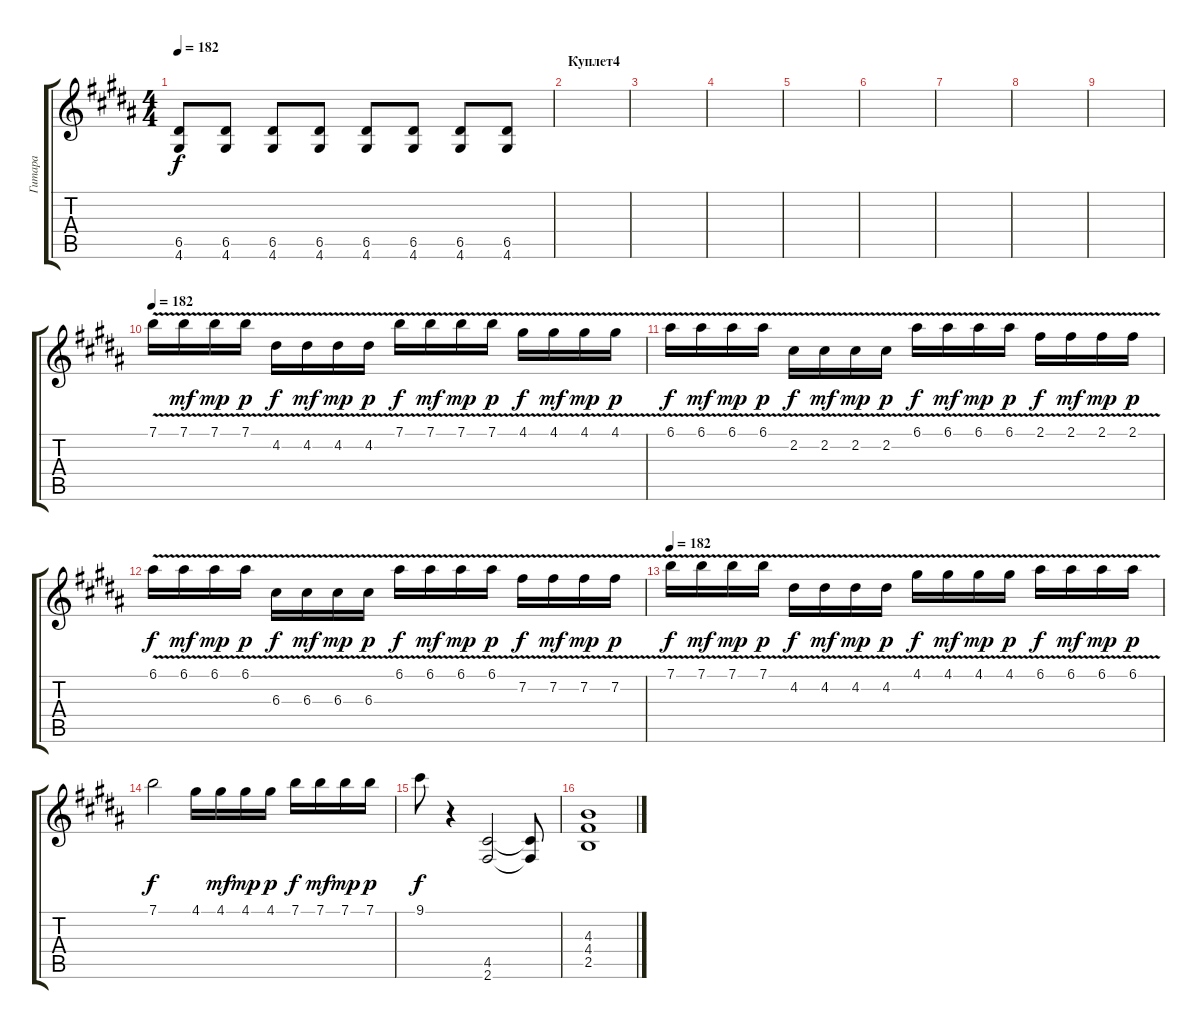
\track ("Гитара" "Гитара") {instrument overdrivenguitar}
\staff {score tabs}
\tuning (E4 B3 G3 D3 A2 E2) {hide}
\ts (4 4)
\tempo 182
\clef g2
\ks b
(6.5 4.6).8{dy f} (6.5 4.6).8 (6.5 4.6).8 (6.5 4.6).8 (6.5 4.6).8 (6.5 4.6).8 (6.5 4.6).8 (6.5 4.6).8 |
\section ("" "Куплет4")
|
|
|
|
|
|
|
|
\tempo 182
7.1{v}.16{volume 12 instrument distortionguitar} 7.1{v}.16{dy mf} 7.1{v}.16{dy mp} 7.1{v}.16{dy p} 4.2{v}.16{dy f} 4.2{v}.16{dy mf} 4.2{v}.16{dy mp} 4.2{v}.16{dy p} 7.1{v}.16{dy f} 7.1{v}.16{dy mf} 7.1{v}.16{dy mp} 7.1{v}.16{dy p} 4.1{v}.16{dy f} 4.1{v}.16{dy mf} 4.1{v}.16{dy mp} 4.1{v}.16{dy p} |
6.1{v}.16{dy f} 6.1{v}.16{dy mf} 6.1{v}.16{dy mp} 6.1{v}.16{dy p} 2.2{v}.16{dy f} 2.2{v}.16{dy mf} 2.2{v}.16{dy mp} 2.2{v}.16{dy p} 6.1{v}.16{dy f} 6.1{v}.16{dy mf} 6.1{v}.16{dy mp} 6.1{v}.16{dy p} 2.1{v}.16{dy f} 2.1{v}.16{dy mf} 2.1{v}.16{dy mp} 2.1{v}.16{dy p} |
6.1{v}.16{dy f} 6.1{v}.16{dy mf} 6.1{v}.16{dy mp} 6.1{v}.16{dy p} 6.3{v}.16{dy f} 6.3{v}.16{dy mf} 6.3{v}.16{dy mp} 6.3{v}.16{dy p} 6.1{v}.16{dy f} 6.1{v}.16{dy mf} 6.1{v}.16{dy mp} 6.1{v}.16{dy p} 7.2{v}.16{dy f} 7.2{v}.16{dy mf} 7.2{v}.16{dy mp} 7.2{v}.16{dy p} |
\tempo 182
7.1{v}.16{dy f} 7.1{v}.16{dy mf} 7.1{v}.16{dy mp} 7.1{v}.16{dy p} 4.2{v}.16{dy f} 4.2{v}.16{dy mf} 4.2{v}.16{dy mp} 4.2{v}.16{dy p} 4.1{v}.16{dy f} 4.1{v}.16{dy mf} 4.1{v}.16{dy mp} 4.1{v}.16{dy p} 6.1{v}.16{dy f} 6.1{v}.16{dy mf} 6.1{v}.16{dy mp} 6.1{v}.16{dy p} |
7.1.2{dy f} 4.1.16 4.1.16{dy mf} 4.1.16{dy mp} 4.1.16{dy p} 7.1.16{dy f} 7.1.16{dy mf} 7.1.16{dy mp} 7.1.16{dy p} |
9.1.8{dy f} r.4 (4.5 2.6).2 (4.5{t} 2.6{t}).8 |
(4.3 4.4 2.5).1
